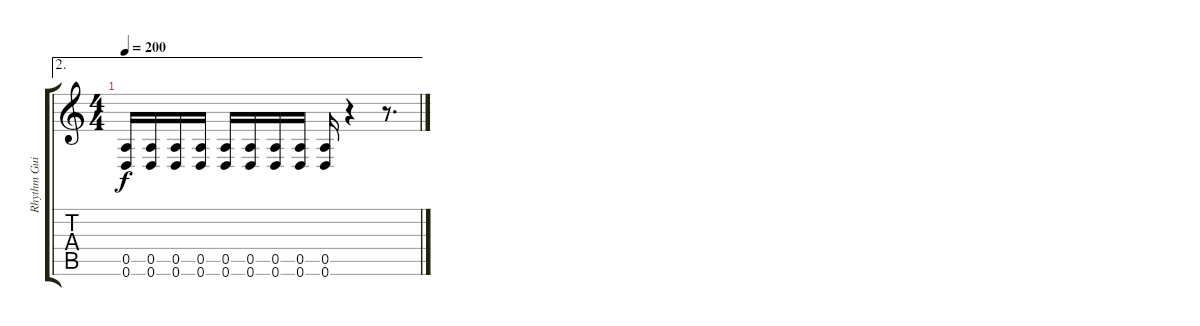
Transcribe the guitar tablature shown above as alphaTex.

\track ("Rhythm Guitar" "Rhythm Gui") {instrument distortionguitar}
\staff {score tabs}
\tuning (E4 B3 G3 D3 A2 D2) {hide}
\ae 2
\ts (4 4)
\tempo 200
\clef g2
\ks c
(0.5 0.6).16{dy f} (0.5 0.6).16 (0.5 0.6).16 (0.5 0.6).16 (0.5 0.6).16 (0.5 0.6).16 (0.5 0.6).16 (0.5 0.6).16 (0.5 0.6).16 r.4 r.8{d}
